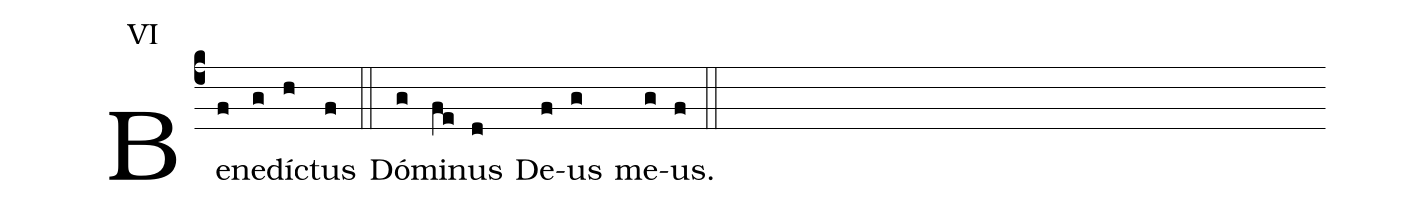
annotation: VI;
%%
(c4)Be(f)ne(g)dí(h)ctus(f) (::) Dó(g)mi(fe)nus(d) De(f)us(g) me(g)us.(f) (::)
